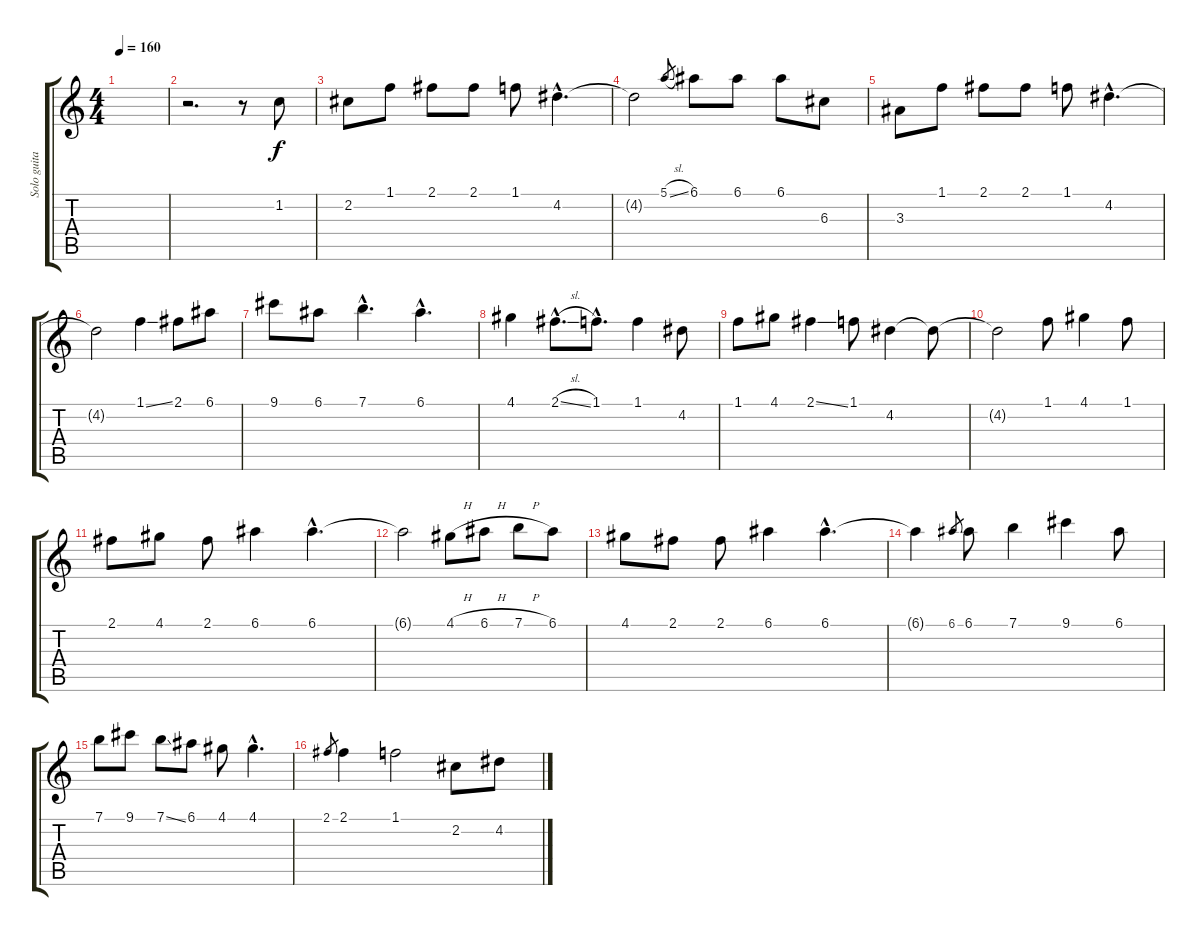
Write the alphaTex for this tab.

\track ("Solo guitar" "Solo guita") {instrument acousticguitarnylon}
\staff {score tabs}
\tuning (E4 B3 G3 D3 A2 E2) {hide}
\ts (4 4)
\tempo 160
\clef g2
\ks c
|
r.2{d} r.8 1.2.8 |
2.2.8 1.1.8 2.1.8 2.1.8 1.1.8 4.2{hac}.4{d} |
4.2{t}.2 5.1{sl}.8{gr} 6.1.8 6.1.8 6.1.8 6.3.8 |
3.3.8 1.1.8 2.1.8 2.1.8 1.1.8 4.2{hac}.4{d} |
4.2{t}.2 1.1{ss}.4 2.1.8 6.1.8 |
9.1.8 6.1.8 7.1{hac}.4{d} 6.1{hac}.4{d} |
4.1.4 2.1{sl hac}.8{d} 1.1{hac}.8{d} 1.1.4 4.2.8 |
1.1.8 4.1.8 2.1{ss}.4 1.1.8 4.2.4 4.2{t}.8 |
4.2{t}.2 1.1.8 4.1.4 1.1.8 |
2.1.8 4.1.8 2.1.8 6.1.4 6.1{hac}.4{d} |
6.1{t}.2 4.1{h}.8 6.1{h}.8 7.1{h}.8 6.1.8 |
4.1.8 2.1.8 2.1.8 6.1.4 6.1{hac}.4{d} |
6.1{t}.4 6.1.8{gr} 6.1.8 7.1.4 9.1.4 6.1.8 |
7.1.8 9.1.8 7.1{ss}.8 6.1.8 4.1.8 4.1{hac}.4{d} |
2.1.8{gr} 2.1.4 1.1.2 2.2.8 4.2.8
